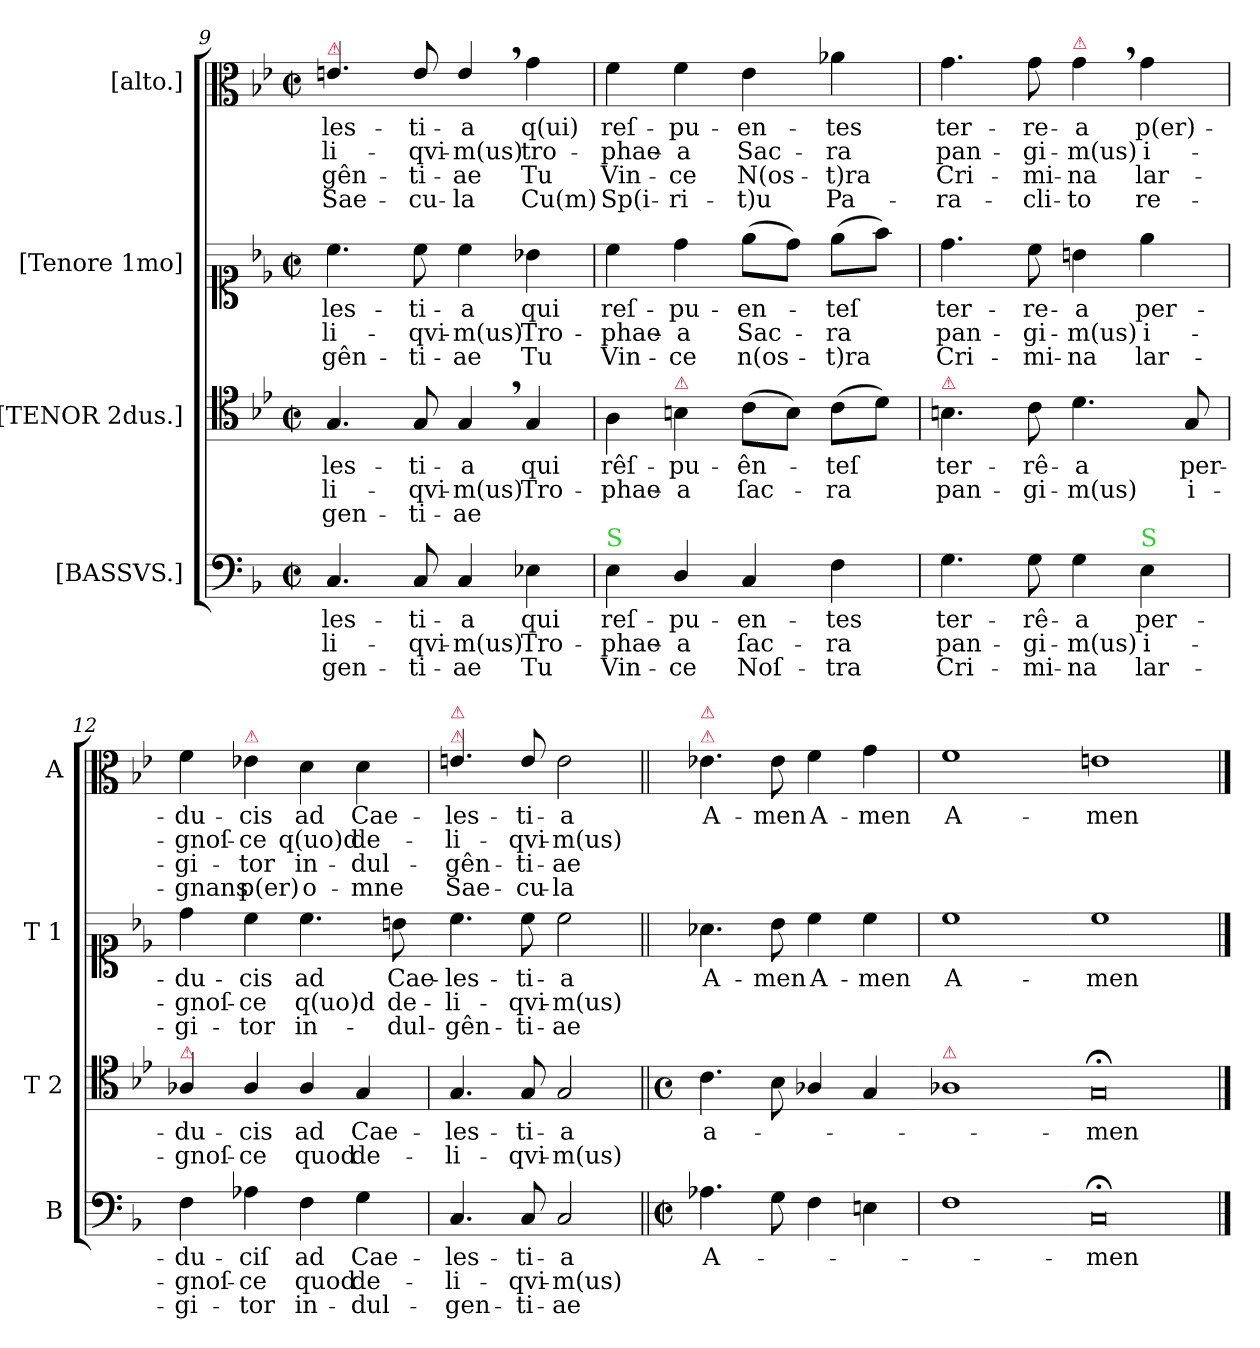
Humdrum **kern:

**kern	**text	**text	**text	**kern	**text	**text	**text	**kern	**text	**text	**text	**kern	**text	**text	**text	**text
*part4	*part4	*part4	*part4	*part3	*part3	*part3	*part3	*part2	*part2	*part2	*part2	*part1	*part1	*part1	*part1	*part1
*staff4	*staff4	*staff4	*staff4	*staff3	*staff3	*staff3	*staff3	*staff2	*staff2	*staff2	*staff2	*staff1	*staff1	*staff1	*staff1	*staff1
*I"[BASSVS.]	*	*	*	*I"[TENOR 2dus.]	*	*	*	*I"[Tenore 1mo]	*	*	*	*I"[alto.]	*	*	*	*
*I'B	*	*	*	*I'T 2	*	*	*	*I'T 1	*	*	*	*I'A	*	*	*	*
*clefF4	*	*	*	*clefC4	*	*	*	*clefC1	*	*	*	*clefC3	*	*	*	*
*k[b-]	*	*	*	*k[b-e-]	*	*	*	*k[b-e-]	*	*	*	*k[b-e-]	*	*	*	*
*M2/2	*	*	*	*M2/2	*	*	*	*M2/2	*	*	*	*M2/2	*	*	*	*
*met(c|)	*	*	*	*met(c|)	*	*	*	*met(c|)	*	*	*	*met(c|)	*	*	*	*
=9	=9	=9	=9	=9	=9	=9	=9	=9	=9	=9	=9	=9	=9	=9	=9	=9
!	!	!	!	!	!	!	!	!	!	!	!	!LO:TX:a:color=crimson:t=⚠	!	!	!	!
4.C/	-les-	-li-	-gen-	4.G/	-les-	-li-	-gen-	4.cc\	-les-	-li-	-gên-	4.en/	-les-	-li-	-gên-	Sae-
8C/	-ti-	-qvi-	-ti-	8G/	-ti-	-qvi-	-ti-	8cc\	-ti-	-qvi-	-ti-	8e/	-ti-	-qvi-	-ti-	-cu-
4C/	-a	-m(us)	-ae	4G,</	-a	-m(us)	-ae	4cc\	-a	-m(us)	-ae	4e,/	-a	-m(us)	-ae	-la
!	!LO:LY:i	!LO:LY:i	!LO:LY:i	!	!LO:LY:i	!LO:LY:i	!	!	!LO:LY:i	!LO:LY:i	!LO:LY:i	!	!	!	!	!
4E-X\	qui	Tro-	Tu	4G/	qui	Tro-	.	4b-X\	qui	Tro-	Tu	4g\	q(ui)	tro-	Tu	Cu(m)
=10	=10	=10	=10	=10	=10	=10	=10	=10	=10	=10	=10	=10	=10	=10	=10	=10
!LO:TX:a:color=limegreen:t=S	!	!	!	!	!	!	!	!	!	!	!	!	!	!	!	!
!	!LO:LY:i	!LO:LY:i	!LO:LY:i	!	!LO:LY:i	!LO:LY:i	!	!	!LO:LY:i	!LO:LY:i	!LO:LY:i	!	!	!	!	!
4E\	reſ-	-phae-	Vin-	4A\	rêſ-	-phae-	.	4cc\	reſ-	-phae-	Vin-	4f\	reſ-	-phae-	Vin-	Sp(i-
!	!	!	!	!LO:TX:a:color=crimson:t=⚠	!	!	!	!	!	!	!	!	!	!	!	!
!	!LO:LY:i	!LO:LY:i	!LO:LY:i	!	!LO:LY:i	!LO:LY:i	!	!	!LO:LY:i	!LO:LY:i	!LO:LY:i	!	!	!	!	!
4D/	-pu-	-a	-ce	4Bn\	-pu-	-a	.	4dd\	-pu-	-a	-ce	4f\	-pu-	-a	-ce	-ri-
!	!LO:LY:i	!LO:LY:i	!LO:LY:i	!	!LO:LY:i	!LO:LY:i	!	!	!LO:LY:i	!LO:LY:i	!LO:LY:i	!	!	!	!	!
4C/	-en-	ſac-	Noſ-	(8c\L	-ên-	ſac-	.	(8ee-\L	-en-	Sac-	n(os-	4e-\	-en-	Sac-	N(os-	-t)u
.	.	.	.	8B\J)	.	.	.	8dd\J)	.	.	.	.	.	.	.	.
!	!LO:LY:i	!LO:LY:i	!LO:LY:i	!	!LO:LY:i	!LO:LY:i	!	!	!LO:LY:i	!LO:LY:i	!LO:LY:i	!	!	!	!	!
4F\	-tes	-ra	-tra	(8c\L	-teſ	-ra	.	(8ee-\L	-teſ	-ra	-t)ra	4a-X\	-tes	-ra	-t)ra	Pa-
.	.	.	.	8d\J)	.	.	.	8ff\J)	.	.	.	.	.	.	.	.
=11	=11	=11	=11	=11	=11	=11	=11	=11	=11	=11	=11	=11	=11	=11	=11	=11
!	!	!	!	!LO:TX:a:color=crimson:t=⚠	!	!	!	!	!	!	!	!	!	!	!	!
!	!LO:LY:i	!LO:LY:i	!LO:LY:i	!	!LO:LY:i	!LO:LY:i	!	!	!LO:LY:i	!LO:LY:i	!LO:LY:i	!	!LO:LY:i	!LO:LY:i	!LO:LY:i	!
4.G\	ter-	pan-	Cri-	4.Bn\	ter-	pan-	.	4.dd\	ter-	pan-	Cri-	4.g\	ter-	pan-	Cri-	-ra-
!	!LO:LY:i	!LO:LY:i	!LO:LY:i	!	!LO:LY:i	!LO:LY:i	!	!	!LO:LY:i	!LO:LY:i	!LO:LY:i	!	!LO:LY:i	!LO:LY:i	!LO:LY:i	!
8G\	-rê-	-gi-	-mi-	8c\	-rê-	-gi-	.	8cc\	-re-	-gi-	-mi-	8g\	-re-	-gi-	-mi-	-cli-
!	!	!	!	!	!	!	!	!	!	!	!	!LO:TX:a:color=crimson:t=⚠	!	!	!	!
!	!LO:LY:i	!LO:LY:i	!LO:LY:i	!	!LO:LY:i	!LO:LY:i	!	!	!LO:LY:i	!LO:LY:i	!LO:LY:i	!	!LO:LY:i	!LO:LY:i	!LO:LY:i	!
4G\	-a	-m(us)	-na	4.d\	-a	-m(us)	.	4bn\	-a	-m(us)	-na	4g,<\	-a	-m(us)	-na	-to
!LO:TX:a:color=limegreen:t=S	!	!	!	!	!	!	!	!	!	!	!	!	!	!	!	!
!	!LO:LY:i	!LO:LY:i	!LO:LY:i	!	!	!	!	!	!LO:LY:i	!LO:LY:i	!LO:LY:i	!	!LO:LY:i	!LO:LY:i	!LO:LY:i	!LO:LY:i
4E\	per-	i-	lar-	.	.	.	.	4ee-\	per-	i-	lar-	4g\	p(er)-	i-	lar-	re-
!	!	!	!	!	!LO:LY:i	!LO:LY:i	!	!	!	!	!	!	!	!	!	!
.	.	.	.	8G/	per-	i-	.	.	.	.	.	.	.	.	.	.
=12	=12	=12	=12	=12	=12	=12	=12	=12	=12	=12	=12	=12	=12	=12	=12	=12
!	!	!	!	!LO:TX:a:color=crimson:t=⚠	!	!	!	!	!	!	!	!	!	!	!	!
!	!LO:LY:i	!LO:LY:i	!LO:LY:i	!	!LO:LY:i	!LO:LY:i	!	!	!LO:LY:i	!LO:LY:i	!LO:LY:i	!	!LO:LY:i	!LO:LY:i	!LO:LY:i	!LO:LY:i
4F\	-du-	-gnoſ-	-gi-	4A-X/	-du-	-gnoſ-	.	4dd\	-du-	-gnoſ-	-gi-	4f\	-du-	-gnoſ-	-gi-	-gnans
!	!	!	!	!	!	!	!	!	!	!	!	!LO:TX:a:color=crimson:t=⚠	!	!	!	!
!	!LO:LY:i	!LO:LY:i	!LO:LY:i	!	!LO:LY:i	!LO:LY:i	!	!	!LO:LY:i	!LO:LY:i	!LO:LY:i	!	!LO:LY:i	!LO:LY:i	!LO:LY:i	!LO:LY:i
4A-X\	-ciſ	-ce	-tor	4A-/	-cis	-ce	.	4cc\	-cis	-ce	-tor	4e-X\	-cis	-ce	-tor	p(er)
!	!LO:LY:i	!LO:LY:i	!LO:LY:i	!	!LO:LY:i	!LO:LY:i	!	!	!LO:LY:i	!LO:LY:i	!LO:LY:i	!	!LO:LY:i	!LO:LY:i	!LO:LY:i	!LO:LY:i
4F\	ad	quod	in-	4A-/	ad	quod	.	4.cc\	ad	q(uo)d	in-	4d\	ad	q(uo)d	in-	o-
!	!LO:LY:i	!LO:LY:i	!LO:LY:i	!	!LO:LY:i	!LO:LY:i	!	!	!	!	!	!	!LO:LY:i	!LO:LY:i	!LO:LY:i	!LO:LY:i
4G\	Cae-	de-	-dul-	4G/	Cae-	de-	.	.	.	.	.	4d\	Cae-	de-	-dul-	-mne
!	!	!	!	!	!	!	!	!	!LO:LY:i	!LO:LY:i	!LO:LY:i	!	!	!	!	!
.	.	.	.	.	.	.	.	8bn\	Cae-	de-	-dul-	.	.	.	.	.
=13	=13	=13	=13	=13	=13	=13	=13	=13-	=13	=13	=13	=13	=13	=13	=13	=13
!	!	!	!	!	!	!	!	!	!	!	!	!LO:TX:a:color=crimson:t=⚠	!	!	!	!
!	!	!	!	!	!	!	!	!	!	!	!	!LO:TX:a:color=crimson:t=⚠	!	!	!	!
!	!LO:LY:i	!LO:LY:i	!LO:LY:i	!	!LO:LY:i	!LO:LY:i	!	!	!LO:LY:i	!LO:LY:i	!LO:LY:i	!	!LO:LY:i	!LO:LY:i	!LO:LY:i	!LO:LY:i
4.C/	-les-	-li-	-gen-	4.G/	-les-	-li-	.	4.cc\	-les-	-li-	-gên-	4.en/	-les-	-li-	-gên-	Sae-
!	!LO:LY:i	!LO:LY:i	!LO:LY:i	!	!LO:LY:i	!LO:LY:i	!	!	!LO:LY:i	!LO:LY:i	!LO:LY:i	!	!LO:LY:i	!LO:LY:i	!LO:LY:i	!LO:LY:i
8C/	-ti-	-qvi-	-ti-	8G/	-ti-	-qvi-	.	8cc\	-ti-	-qvi-	-ti-	8e/	-ti-	-qvi-	-ti-	-cu-
!	!LO:LY:i	!LO:LY:i	!LO:LY:i	!	!LO:LY:i	!LO:LY:i	!	!	!LO:LY:i	!LO:LY:i	!LO:LY:i	!	!LO:LY:i	!LO:LY:i	!LO:LY:i	!LO:LY:i
2C/	-a	-m(us)	-ae	2G/	-a	-m(us)	.	2cc\	-a	-m(us)	-ae	2e\	-a	-m(us)	-ae	-la
=14||	=14||	=14||	=14||	=14||	=14||	=14||	=14||	=14||	=14||	=14||	=14||	=14||	=14||	=14||	=14||	=14||
*M2/2	*	*	*	*M2/2	*	*	*	*	*	*	*	*	*	*	*	*
*met(c|)	*	*	*	*met(c)	*	*	*	*	*	*	*	*	*	*	*	*
!	!	!	!	!	!	!	!	!	!	!	!	!LO:TX:a:color=crimson:t=⚠	!	!	!	!
!	!	!	!	!	!	!	!	!	!	!	!	!LO:TX:a:color=crimson:t=⚠	!	!	!	!
4.A-X\	A-	.	.	4.c\	a-	.	.	4.a-X\	A-	.	.	4.e-X\	A-	.	.	.
8G\	.	.	.	8B-\	.	.	.	8b-\	-men	.	.	8e-\	-men	.	.	.
!	!	!	!	!	!	!	!	!	!LO:LY:i	!	!	!	!LO:LY:i	!	!	!
4F\	.	.	.	4A-X/	.	.	.	4cc\	A-	.	.	4f\	A-	.	.	.
!	!	!	!	!	!	!	!	!	!LO:LY:i	!	!	!	!LO:LY:i	!	!	!
4En\	.	.	.	4G/	.	.	.	4cc\	-men	.	.	4g\	-men	.	.	.
=15	=15	=15	=15	=15-	=15	=15	=15	=15	=15	=15	=15	=15	=15	=15	=15	=15
!	!	!	!	!LO:TX:a:color=crimson:t=⚠	!	!	!	!	!	!	!	!	!	!	!	!
1F	.	.	.	1A-X	.	.	.	1cc	A-	.	.	1f	A-	.	.	.
=16-	=16-	=16-	=16-	=16-	=16-	=16-	=16-	=16-	=16-	=16-	=16-	=16-	=16-	=16-	=16-	=16-
!LO:N:vis=0	!	!	!	!LO:N:vis=0	!	!	!	!	!	!	!	!	!	!	!	!
1C;<	-men	.	.	1G;<	-men	.	.	1cc	-men	.	.	1en	-men	.	.	.
==	==	==	==	==	==	==	==	==	==	==	==	==	==	==	==	==
*-	*-	*-	*-	*-	*-	*-	*-	*-	*-	*-	*-	*-	*-	*-	*-	*-
